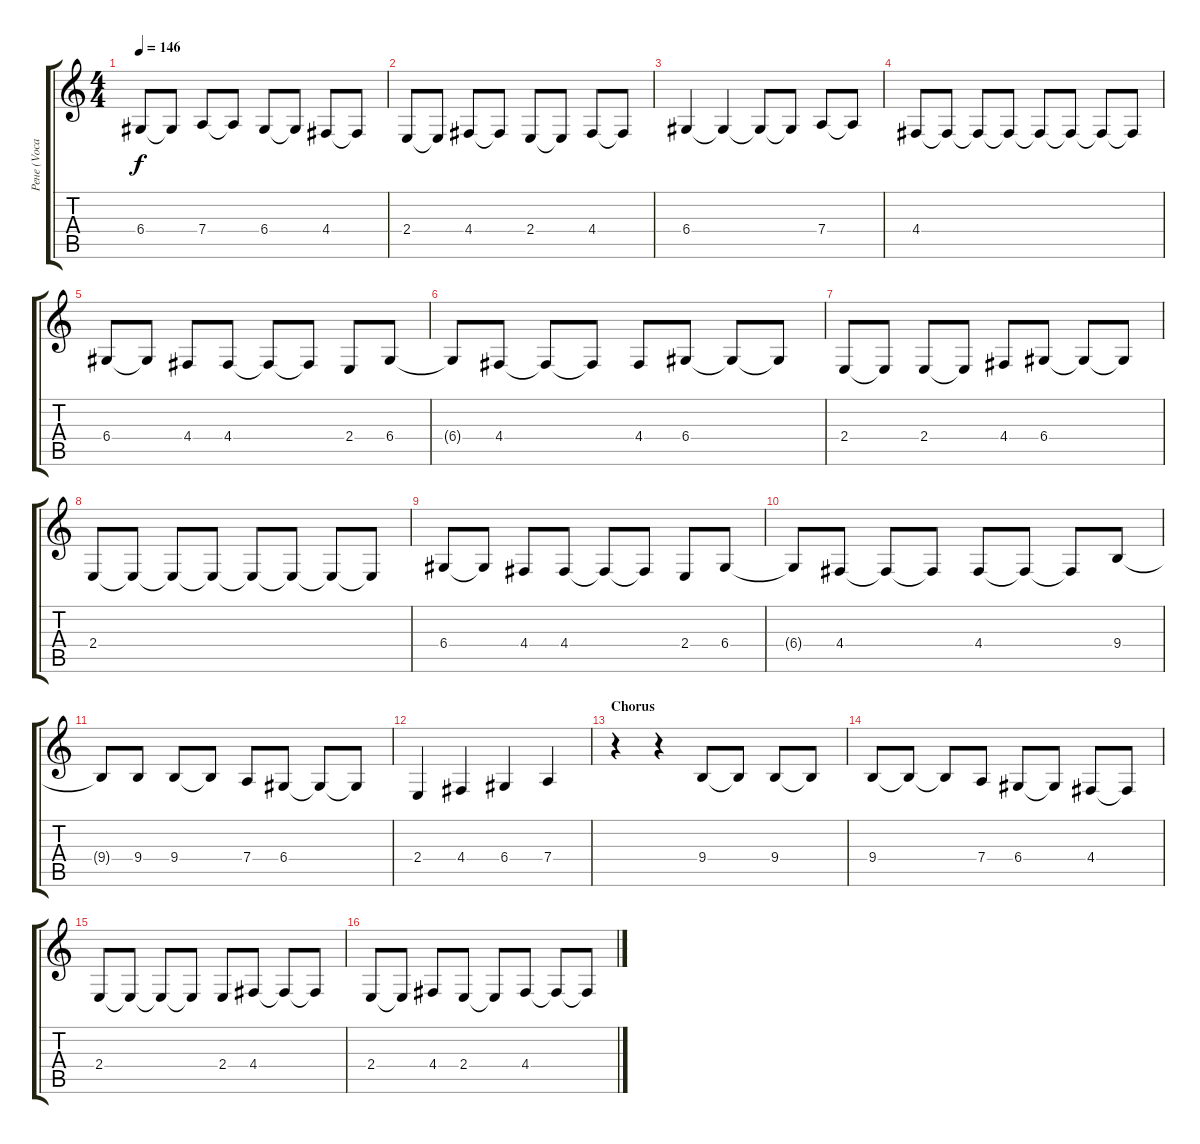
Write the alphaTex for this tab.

\track ("Рене (Vocal)" "Рене (Voca") {instrument lead6voice}
\staff {score tabs}
\tuning (E4 B3 G3 D3 A2 E2) {hide}
\ts (4 4)
\tempo 146
\clef g2
\ks c
6.4.8{dy f} 6.4{t}.8 7.4.8 7.4{t}.8 6.4.8 6.4{t}.8 4.4.8 4.4{t}.8 |
2.4.8 2.4{t}.8 4.4.8 4.4{t}.8 2.4.8 2.4{t}.8 4.4.8 4.4{t}.8 |
6.4.4 6.4{t}.4 6.4{t}.8 6.4{t}.8 7.4.8 7.4{t}.8 |
4.4.8 4.4{t}.8 4.4{t}.8 4.4{t}.8 4.4{t}.8 4.4{t}.8 4.4{t}.8 4.4{t}.8 |
6.4.8 6.4{t}.8 4.4.8 4.4.8 4.4{t}.8 4.4{t}.8 2.4.8 6.4.8 |
6.4{t}.8 4.4.8 4.4{t}.8 4.4{t}.8 4.4.8 6.4.8 6.4{t}.8 6.4{t}.8 |
2.4.8 2.4{t}.8 2.4.8 2.4{t}.8 4.4.8 6.4.8 6.4{t}.8 6.4{t}.8 |
2.4.8 2.4{t}.8 2.4{t}.8 2.4{t}.8 2.4{t}.8 2.4{t}.8 2.4{t}.8 2.4{t}.8 |
6.4.8 6.4{t}.8 4.4.8 4.4.8 4.4{t}.8 4.4{t}.8 2.4.8 6.4.8 |
6.4{t}.8 4.4.8 4.4{t}.8 4.4{t}.8 4.4.8 4.4{t}.8 4.4{t}.8 9.4.8 |
9.4{t}.8 9.4.8 9.4.8 9.4{t}.8 7.4.8 6.4.8 6.4{t}.8 6.4{t}.8 |
2.4.4 4.4.4 6.4.4 7.4.4 |
\section ("" "Chorus")
r.4 r.4 9.4.8 9.4{t}.8 9.4.8 9.4{t}.8 |
9.4.8 9.4{t}.8 9.4{t}.8 7.4.8 6.4.8 6.4{t}.8 4.4.8 4.4{t}.8 |
2.4.8 2.4{t}.8 2.4{t}.8 2.4{t}.8 2.4.8 4.4.8 4.4{t}.8 4.4{t}.8 |
2.4.8 2.4{t}.8 4.4.8 2.4.8 2.4{t}.8 4.4.8 4.4{t}.8 4.4{t}.8
